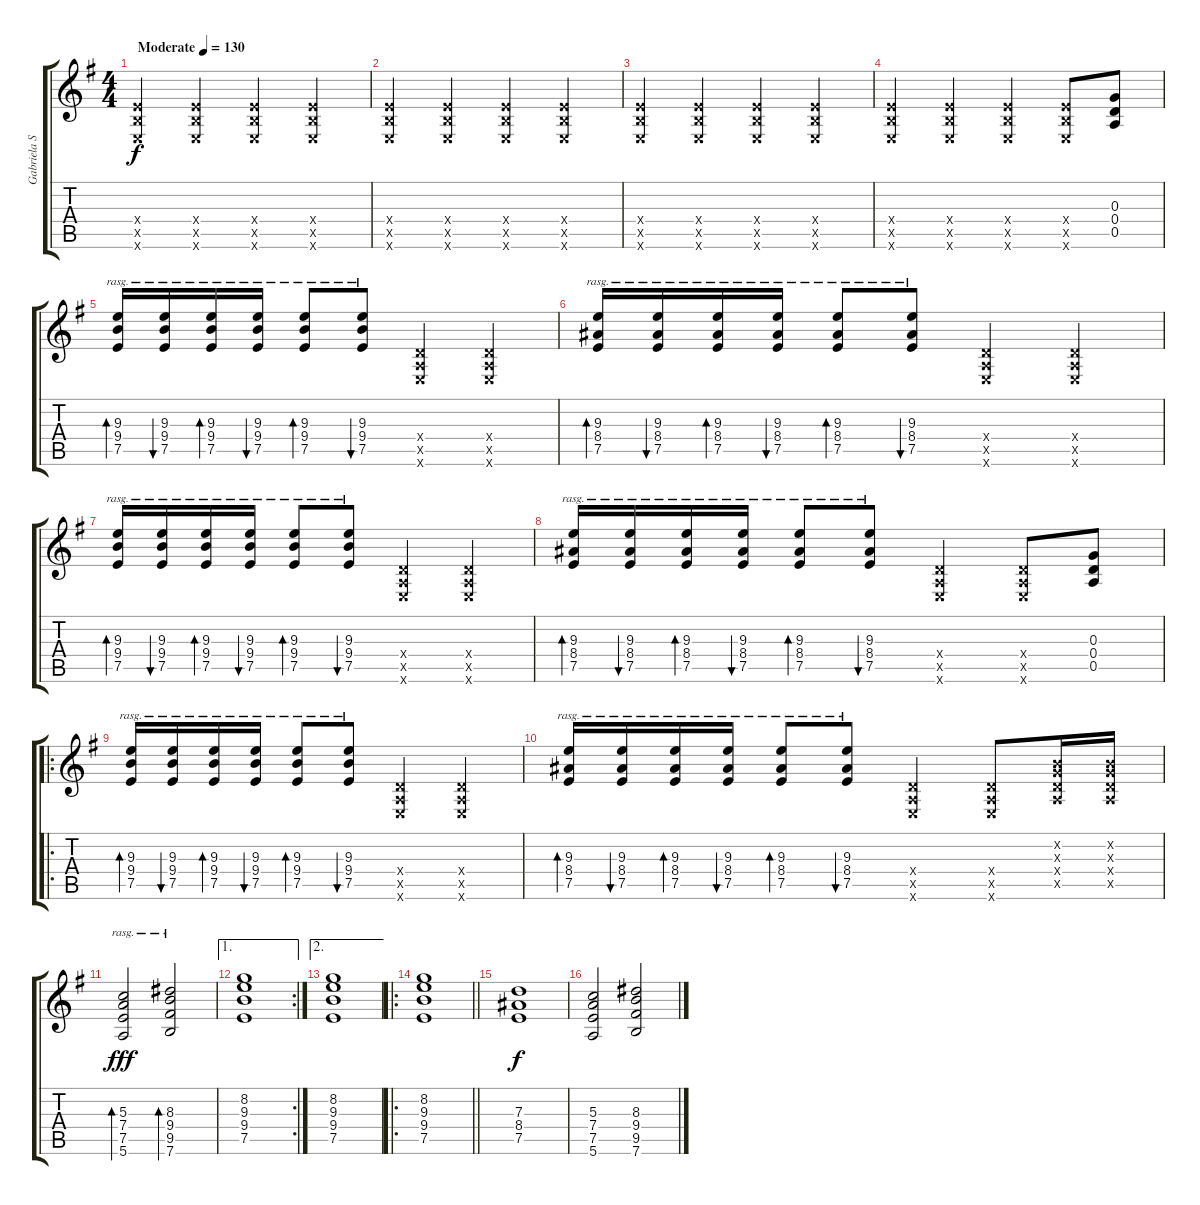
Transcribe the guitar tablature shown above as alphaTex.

\track ("Gabriela Solo" "Gabriela S") {instrument acousticguitarnylon}
\staff {score tabs}
\tuning (E4 B3 G3 D3 A2 E2) {hide}
\ts (4 4)
\tempo (130 "Moderate")
\clef g2
\ks g
(2.4{x} 2.5{x} 0.6{x}).4{dy f instrument acousticguitarnylon} (2.4{x} 2.5{x} 0.6{x}).4 (2.4{x} 2.5{x} 0.6{x}).4 (2.4{x} 2.5{x} 0.6{x}).4 |
(2.4{x} 2.5{x} 0.6{x}).4 (2.4{x} 2.5{x} 0.6{x}).4 (2.4{x} 2.5{x} 0.6{x}).4 (2.4{x} 2.5{x} 0.6{x}).4 |
(2.4{x} 2.5{x} 0.6{x}).4 (2.4{x} 2.5{x} 0.6{x}).4 (2.4{x} 2.5{x} 0.6{x}).4 (2.4{x} 2.5{x} 0.6{x}).4 |
(2.4{x} 2.5{x} 0.6{x}).4 (2.4{x} 2.5{x} 0.6{x}).4 (2.4{x} 2.5{x} 0.6{x}).4 (2.4{x} 2.5{x} 0.6{x}).8 (0.3 0.4 0.5).8 |
(9.3 9.4 7.5).16{bd 30 rasg ii} (9.3 9.4 7.5).16{bu 120 rasg ii} (9.3 9.4 7.5).16{bd 30 rasg ii} (9.3 9.4 7.5).16{bu 120 rasg ii} (9.3 9.4 7.5).8{bd 30 rasg ii} (9.3 9.4 7.5).8{bu 120 rasg ii} (0.4{x} 0.5{x} 0.6{x}).4 (0.4{x} 0.5{x} 0.6{x}).4 |
(9.3 8.4 7.5).16{bd 120 rasg ii} (9.3 8.4 7.5).16{bu 120 rasg ii} (9.3 8.4 7.5).16{bd 120 rasg ii} (9.3 8.4 7.5).16{bu 120 rasg ii} (9.3 8.4 7.5).8{bd 120 rasg ii} (9.3 8.4 7.5).8{bu 120 rasg ii} (0.4{x} 0.5{x} 0.6{x}).4 (0.4{x} 0.5{x} 0.6{x}).4 |
(9.3 9.4 7.5).16{bd 30 rasg ii} (9.3 9.4 7.5).16{bu 120 rasg ii} (9.3 9.4 7.5).16{bd 30 rasg ii} (9.3 9.4 7.5).16{bu 120 rasg ii} (9.3 9.4 7.5).8{bd 30 rasg ii} (9.3 9.4 7.5).8{bu 120 rasg ii} (0.4{x} 0.5{x} 0.6{x}).4 (0.4{x} 0.5{x} 0.6{x}).4 |
(9.3 8.4 7.5).16{bd 120 rasg ii} (9.3 8.4 7.5).16{bu 120 rasg ii} (9.3 8.4 7.5).16{bd 120 rasg ii} (9.3 8.4 7.5).16{bu 120 rasg ii} (9.3 8.4 7.5).8{bd 120 rasg ii} (9.3 8.4 7.5).8{bu 120 rasg ii} (0.4{x} 0.5{x} 0.6{x}).4 (0.4{x} 0.5{x} 0.6{x}).8 (0.3 0.4 0.5).8 |
\ro
(9.3 9.4 7.5).16{bd 30 rasg ii} (9.3 9.4 7.5).16{bu 120 rasg ii} (9.3 9.4 7.5).16{bd 30 rasg ii} (9.3 9.4 7.5).16{bu 120 rasg ii} (9.3 9.4 7.5).8{bd 30 rasg ii} (9.3 9.4 7.5).8{bu 120 rasg ii} (0.4{x} 0.5{x} 0.6{x}).4 (0.4{x} 0.5{x} 0.6{x}).4 |
(9.3 8.4 7.5).16{bd 120 rasg ii} (9.3 8.4 7.5).16{bu 120 rasg ii} (9.3 8.4 7.5).16{bd 120 rasg ii} (9.3 8.4 7.5).16{bu 120 rasg ii} (9.3 8.4 7.5).8{bd 120 rasg ii} (9.3 8.4 7.5).8{bu 120 rasg ii} (0.4{x} 0.5{x} 0.6{x}).4 (0.4{x} 0.5{x} 0.6{x}).8 (0.2{x} 0.3{x} 0.4{x} 0.5{x}).16 (0.2{x} 0.3{x} 0.4{x} 0.5{x}).16 |
(5.3 7.4 7.5 5.6).2{bd 120 rasg ii dy fff} (8.3 9.4 9.5 7.6).2{bd 120 rasg ii} |
\ae 1
\rc 2
(8.2 9.3 9.4 7.5).1 |
\ae 2
(8.2 9.3 9.4 7.5).1 |
\ro
\barLineRight lightlight
(8.2 9.3 9.4 7.5).1 |
(7.3 8.4 7.5).1{dy f} |
(5.3 7.4 7.5 5.6).2 (8.3 9.4 9.5 7.6).2
